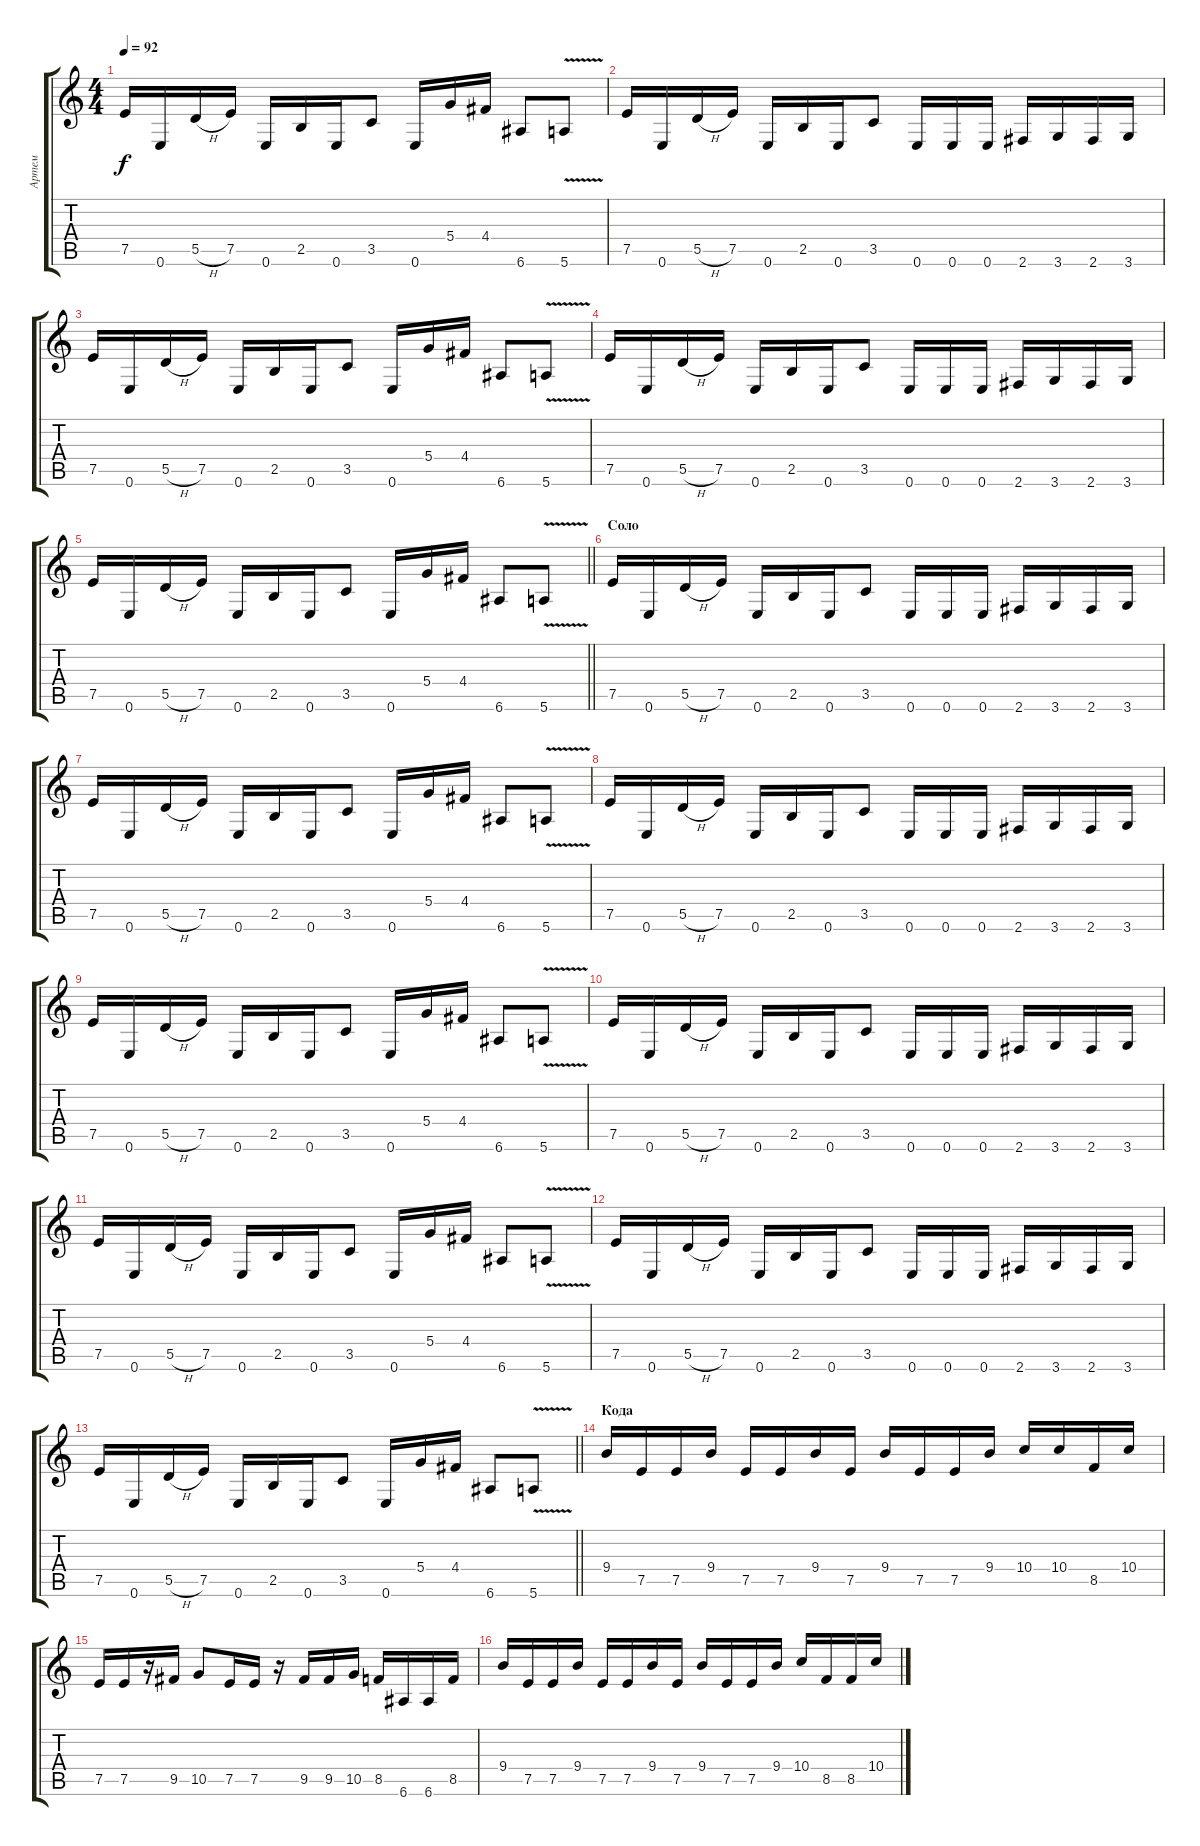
\track ("Артем" "Артем") {instrument electricbassfinger}
\staff {score tabs}
\tuning (E4 B3 G3 D3 A2 E2) {hide}
\ts (4 4)
\tempo 92
\clef g2
\ks c
7.5.16{dy f} 0.6.16 5.5{h}.16 7.5.16 0.6.16 2.5.16 0.6.16 3.5.8 0.6.16 5.4.16 4.4.16 6.6.8 5.6{v}.8 |
7.5.16 0.6.16 5.5{h}.16 7.5.16 0.6.16 2.5.16 0.6.16 3.5.8 0.6.16 0.6.16 0.6.16 2.6.16 3.6.16 2.6.16 3.6.16 |
7.5.16 0.6.16 5.5{h}.16 7.5.16 0.6.16 2.5.16 0.6.16 3.5.8 0.6.16 5.4.16 4.4.16 6.6.8 5.6{v}.8 |
7.5.16 0.6.16 5.5{h}.16 7.5.16 0.6.16 2.5.16 0.6.16 3.5.8 0.6.16 0.6.16 0.6.16 2.6.16 3.6.16 2.6.16 3.6.16 |
\barLineRight lightlight
7.5.16 0.6.16 5.5{h}.16 7.5.16 0.6.16 2.5.16 0.6.16 3.5.8 0.6.16 5.4.16 4.4.16 6.6.8 5.6{v}.8 |
\section ("" "Соло")
7.5.16 0.6.16 5.5{h}.16 7.5.16 0.6.16 2.5.16 0.6.16 3.5.8 0.6.16 0.6.16 0.6.16 2.6.16 3.6.16 2.6.16 3.6.16 |
7.5.16 0.6.16 5.5{h}.16 7.5.16 0.6.16 2.5.16 0.6.16 3.5.8 0.6.16 5.4.16 4.4.16 6.6.8 5.6{v}.8 |
7.5.16 0.6.16 5.5{h}.16 7.5.16 0.6.16 2.5.16 0.6.16 3.5.8 0.6.16 0.6.16 0.6.16 2.6.16 3.6.16 2.6.16 3.6.16 |
7.5.16 0.6.16 5.5{h}.16 7.5.16 0.6.16 2.5.16 0.6.16 3.5.8 0.6.16 5.4.16 4.4.16 6.6.8 5.6{v}.8 |
7.5.16 0.6.16 5.5{h}.16 7.5.16 0.6.16 2.5.16 0.6.16 3.5.8 0.6.16 0.6.16 0.6.16 2.6.16 3.6.16 2.6.16 3.6.16 |
7.5.16 0.6.16 5.5{h}.16 7.5.16 0.6.16 2.5.16 0.6.16 3.5.8 0.6.16 5.4.16 4.4.16 6.6.8 5.6{v}.8 |
7.5.16 0.6.16 5.5{h}.16 7.5.16 0.6.16 2.5.16 0.6.16 3.5.8 0.6.16 0.6.16 0.6.16 2.6.16 3.6.16 2.6.16 3.6.16 |
\barLineRight lightlight
7.5.16 0.6.16 5.5{h}.16 7.5.16 0.6.16 2.5.16 0.6.16 3.5.8 0.6.16 5.4.16 4.4.16 6.6.8 5.6{v}.8 |
\section ("" "Кода")
9.4.16 7.5.16 7.5.16 9.4.16 7.5.16 7.5.16 9.4.16 7.5.16 9.4.16 7.5.16 7.5.16 9.4.16 10.4.16 10.4.16 8.5.16 10.4.16 |
7.5.16 7.5.16 r.16 9.5.16 10.5.8 7.5.16 7.5.16 r.16 9.5.16 9.5.16 10.5.16 8.5.16 6.6.16 6.6.16 8.5.16 |
9.4.16 7.5.16 7.5.16 9.4.16 7.5.16 7.5.16 9.4.16 7.5.16 9.4.16 7.5.16 7.5.16 9.4.16 10.4.16 8.5.16 8.5.16 10.4.16
